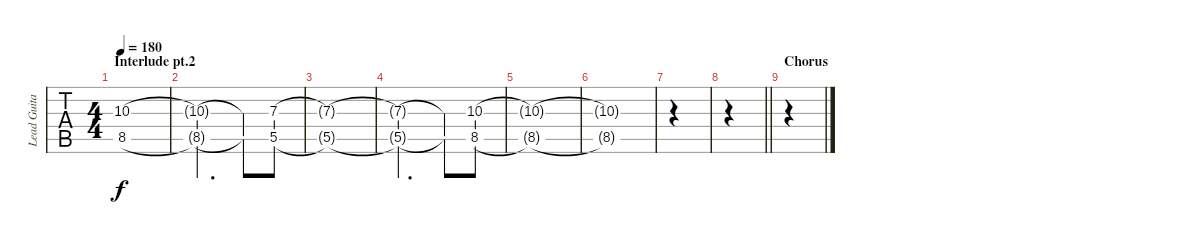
\track ("Lead Guitar" "Lead Guita") {instrument distortionguitar}
\staff {tabs}
\tuning (D4 A3 F3 C3 G2 C2) {hide}
\ts (4 4)
\section ("" "Interlude pt.2")
\tempo 180
\clef g2
\ks c
(10.3{t} 8.5{t}).1{dy f} |
(10.3{t} 8.5{t}).2{d} (10.3{t} 8.5{t}).8 (7.3 5.5).8 |
(7.3{t} 5.5{t}).1 |
(7.3{t} 5.5{t}).2{d} (7.3{t} 5.5{t}).8 (10.3 8.5).8 |
(10.3{t} 8.5{t}).1 |
(10.3{t} 8.5{t}).1 |
|
\barLineRight lightlight
|
\section ("" "Chorus")
